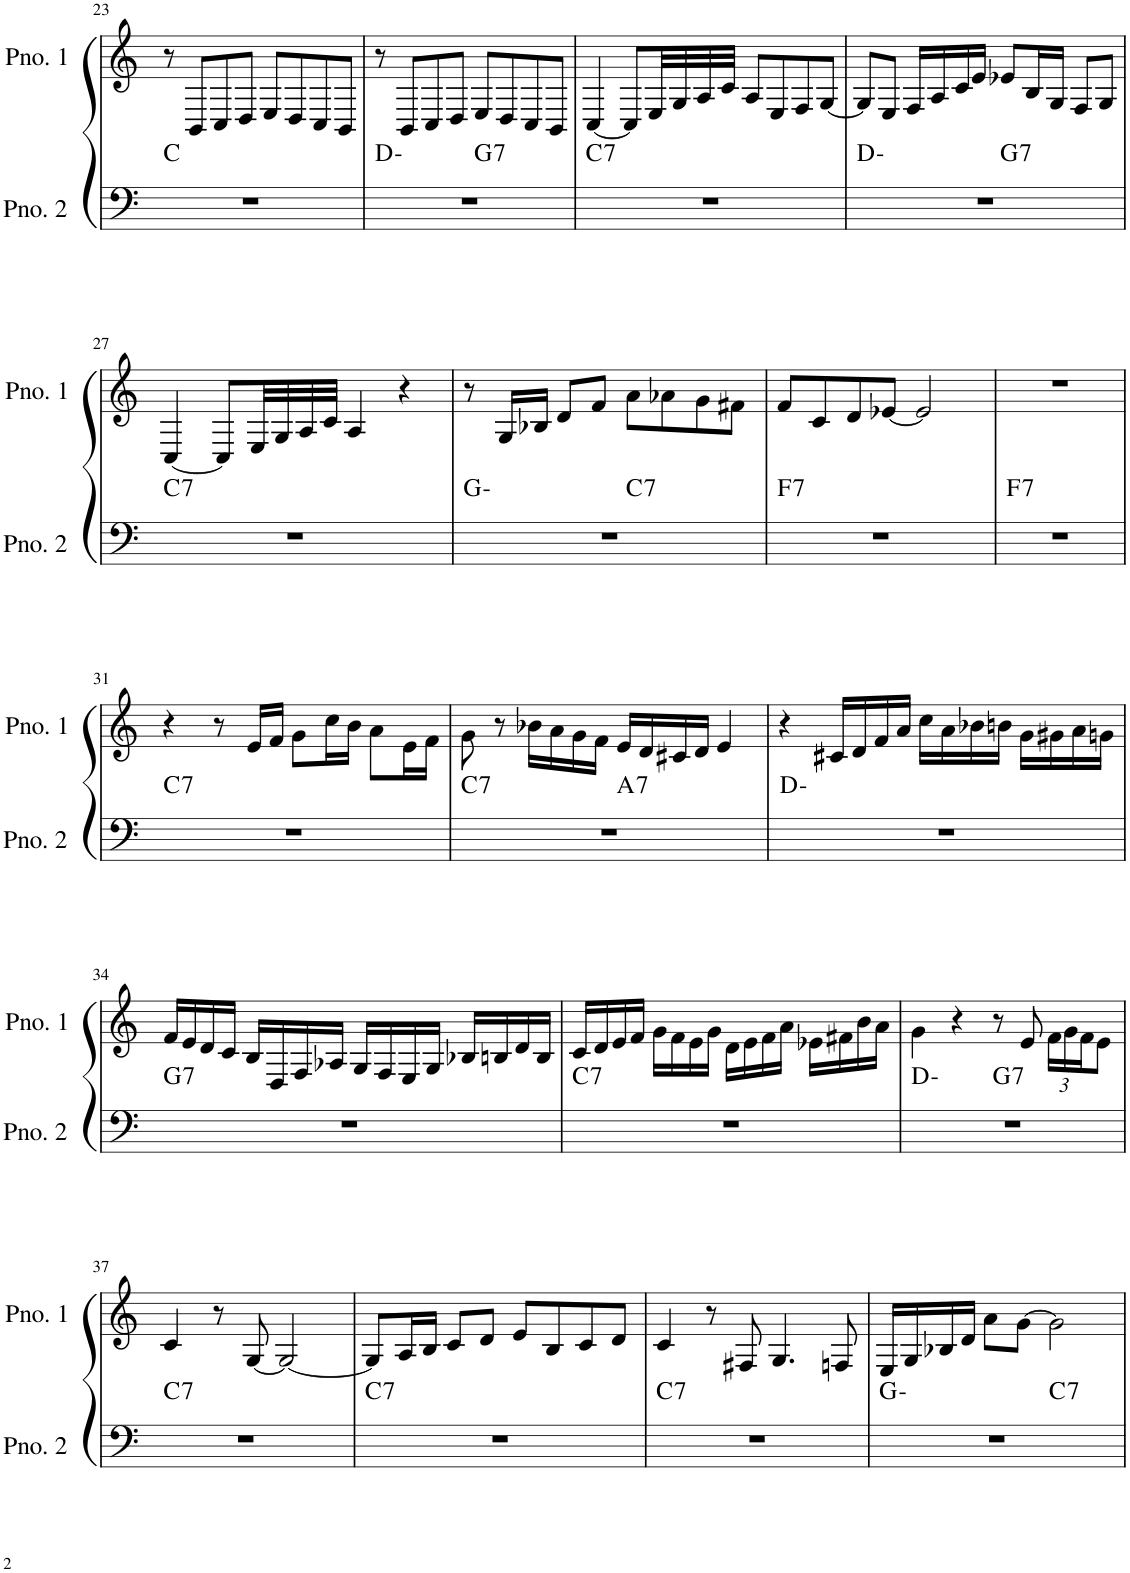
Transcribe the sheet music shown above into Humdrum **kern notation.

**kern	**harte	**kern
*part2	*part2	*part1
*staff2	*	*staff1
*I"ピアノ 2	*	*I"ピアノ 1
!!LO:PB:g=z
*clefF4	*	*clefG2
*k[]	*	*k[]
*M4/4	*	*M4/4
=23	=23	=23
1r	C:maj	8r
.	.	8BB/L
.	.	8C/
.	.	8D/J
.	.	8E/L
.	.	8D/
.	.	8C/
.	.	8BB/J
=24	=24	=24
*^	*	*
1r	2ryy	D:min	8r
.	.	.	8BB/L
.	.	.	8C/
.	.	.	8D/J
!	!	!LO:H:kt=7	!
.	2ryy	G:7	8E/L
.	.	.	8D/
.	.	.	8C/
.	.	.	8BB/J
=25	=25	=25	=25
!	!	!LO:H:kt=7	!
*v	*v	*	*
1r	C:7	[4C/
.	.	8C/L]
.	.	32E/LL
.	.	32G/
.	.	32A/
.	.	32c/JJJ
.	.	8A/L
.	.	8E/
.	.	8F/
.	.	[8G/J
=26	=26	=26
*^	*	*
1r	2ryy	D:min	8G/L]
.	.	.	8E/J
.	.	.	16F/LL
.	.	.	16A/
.	.	.	16c/
.	.	.	16e/JJ
!	!	!LO:H:kt=7	!
.	2ryy	G:7	8e-X/L
.	.	.	16B/L
.	.	.	16G/JJ
.	.	.	8F/L
.	.	.	8G/J
!!LO:LB:g=z
=27	=27	=27	=27
!	!	!LO:H:kt=7	!
*v	*v	*	*
1r	C:7	[4C/
.	.	8C/L]
.	.	32E/LL
.	.	32G/
.	.	32A/
.	.	32c/JJJ
.	.	4A/
.	.	4r
=28	=28	=28
*^	*	*
1r	2ryy	G:min	8r
.	.	.	16G/LL
.	.	.	16B-X/JJ
.	.	.	8d/L
.	.	.	8f/J
!	!	!LO:H:kt=7	!
.	2ryy	C:7	8a\L
.	.	.	8a-X\
.	.	.	8g\
.	.	.	8f#X\J
=29	=29	=29	=29
!	!	!LO:H:kt=7	!
*v	*v	*	*
1r	F:7	8f/L
.	.	8c/
.	.	8d/
.	.	[8e-X/J
.	.	2e-/]
=30	=30	=30
!	!LO:H:kt=7	!
1r	F:7	1r
!!LO:LB:g=z
=31	=31	=31
!	!LO:H:kt=7	!
1r	C:7	4r
.	.	8r
.	.	16e/LL
.	.	16f/JJ
.	.	8g\L
.	.	16cc\L
.	.	16b\JJ
.	.	8a\L
.	.	16e\L
.	.	16f\JJ
=32	=32	=32
!	!LO:H:kt=7	!
*^	*	*
1r	2ryy	C:7	8g\
.	.	.	8r
.	.	.	16b-X\LL
.	.	.	16a\
.	.	.	16g\
.	.	.	16f\JJ
!	!	!LO:H:kt=7	!
.	2ryy	A:7	16e/LL
.	.	.	16d/
.	.	.	16c#X/
.	.	.	16d/JJ
.	.	.	4e/
*v	*v	*	*
=33	=33	=33
1r	D:min	4r
.	.	16c#X/LL
.	.	16d/
.	.	16f/
.	.	16a/JJ
.	.	16cc\LL
.	.	16a\
.	.	16b-X\
.	.	16bn\JJ
.	.	16g\LL
.	.	16g#X\
.	.	16a\
.	.	16gn\JJ
!!LO:LB:g=z
=34	=34	=34
!	!LO:H:kt=7	!
1r	G:7	16f/LL
.	.	16e/
.	.	16d/
.	.	16c/JJ
.	.	16B/LL
.	.	16D/
.	.	16F/
.	.	16A-X/JJ
.	.	16G/LL
.	.	16F/
.	.	16E/
.	.	16G/JJ
.	.	16B-X/LL
.	.	16Bn/
.	.	16d/
.	.	16B/JJ
=35	=35	=35
!	!LO:H:kt=7	!
1r	C:7	16c/LL
.	.	16d/
.	.	16e/
.	.	16f/JJ
.	.	16g\LL
.	.	16f\
.	.	16e\
.	.	16g\JJ
.	.	16d\LL
.	.	16e\
.	.	16f\
.	.	16a\JJ
.	.	16e-X\LL
.	.	16f#X\
.	.	16b\
.	.	16a\JJ
=36	=36	=36
*^	*	*
1r	2ryy	D:min	4g\
.	.	.	4r
!	!	!LO:H:kt=7	!
.	2ryy	G:7	8r
.	.	.	8e/
*	*	*	*Xbrackettup
.	.	.	24f\LL
.	.	.	24g\
.	.	.	24f\J
.	.	.	8e\J
!!LO:LB:g=z
=37	=37	=37	=37
!	!	!LO:H:kt=7	!
*v	*v	*	*
1r	C:7	4c/
.	.	8r
.	.	[8G/
.	.	2G/_
=38	=38	=38
!	!LO:H:kt=7	!
1r	C:7	8G/L]
.	.	16A/L
.	.	16B/JJ
.	.	8c/L
.	.	8d/J
.	.	8e/L
.	.	8B/
.	.	8c/
.	.	8d/J
=39	=39	=39
!	!LO:H:kt=7	!
1r	C:7	4c/
.	.	8r
.	.	8F#X/
.	.	4.G/
.	.	8Fn/
=40	=40	=40
*^	*	*
1r	2ryy	G:min	16E/LL
.	.	.	16G/
.	.	.	16B-X/
.	.	.	16d/JJ
.	.	.	8a\L
.	.	.	[8g\J
!	!	!LO:H:kt=7	!
.	2ryy	C:7	2g\]
*v	*v	*	*
=	=	=
*-	*-	*-
